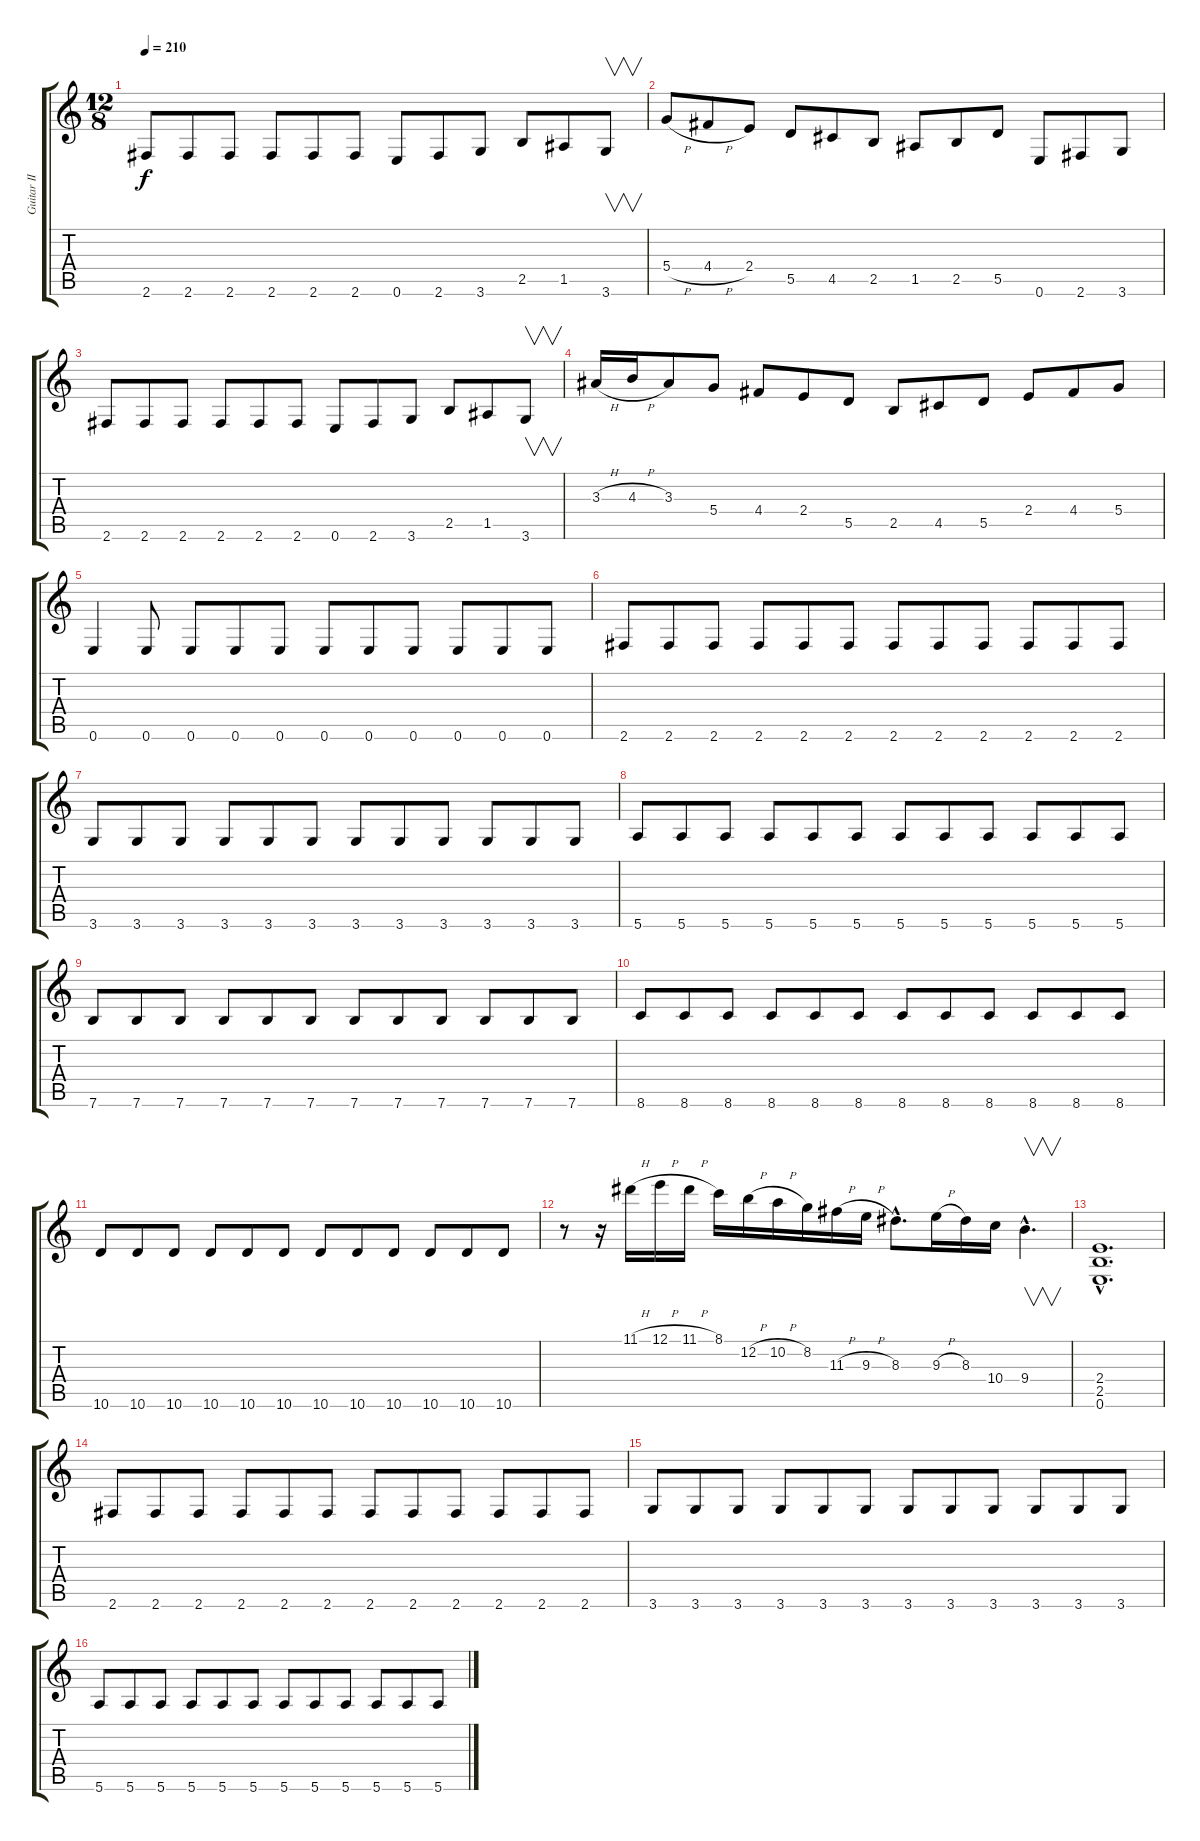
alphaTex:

\track ("Guitar II" "Guitar II") {instrument overdrivenguitar}
\staff {score tabs}
\tuning (E4 B3 G3 D3 A2 E2) {hide}
\ts (12 8)
\tempo 210
\clef g2
\ks c
2.6.8{dy f} 2.6.8 2.6.8 2.6.8 2.6.8 2.6.8 0.6.8 2.6.8 3.6.8 2.5.8 1.5.8 3.6.8{v} |
5.4{h}.8 4.4{h}.8 2.4.8 5.5.8 4.5.8 2.5.8 1.5.8 2.5.8 5.5.8 0.6.8 2.6.8 3.6.8 |
2.6.8 2.6.8 2.6.8 2.6.8 2.6.8 2.6.8 0.6.8 2.6.8 3.6.8 2.5.8 1.5.8 3.6.8{v} |
3.3{h}.16 4.3{h}.16 3.3.8 5.4.8 4.4.8 2.4.8 5.5.8 2.5.8 4.5.8 5.5.8 2.4.8 4.4.8 5.4.8 |
0.6.4 0.6.8 0.6.8 0.6.8 0.6.8 0.6.8 0.6.8 0.6.8 0.6.8 0.6.8 0.6.8 |
2.6.8 2.6.8 2.6.8 2.6.8 2.6.8 2.6.8 2.6.8 2.6.8 2.6.8 2.6.8 2.6.8 2.6.8 |
3.6.8 3.6.8 3.6.8 3.6.8 3.6.8 3.6.8 3.6.8 3.6.8 3.6.8 3.6.8 3.6.8 3.6.8 |
5.6.8 5.6.8 5.6.8 5.6.8 5.6.8 5.6.8 5.6.8 5.6.8 5.6.8 5.6.8 5.6.8 5.6.8 |
7.6.8 7.6.8 7.6.8 7.6.8 7.6.8 7.6.8 7.6.8 7.6.8 7.6.8 7.6.8 7.6.8 7.6.8 |
8.6.8 8.6.8 8.6.8 8.6.8 8.6.8 8.6.8 8.6.8 8.6.8 8.6.8 8.6.8 8.6.8 8.6.8 |
10.6.8 10.6.8 10.6.8 10.6.8 10.6.8 10.6.8 10.6.8 10.6.8 10.6.8 10.6.8 10.6.8 10.6.8 |
r.8 r.16 11.1{h}.16 12.1{h}.16 11.1{h}.16 8.1.16 12.2{h}.16 10.2{h}.16 8.2.16 11.3{h}.16 9.3{h}.16 8.3{hac}.8{d} 9.3{h}.16 8.3.16 10.4.16 9.4{hac}.4{v d} |
(2.4{hac} 2.5{hac} 0.6{hac}).1{d} |
2.6.8 2.6.8 2.6.8 2.6.8 2.6.8 2.6.8 2.6.8 2.6.8 2.6.8 2.6.8 2.6.8 2.6.8 |
3.6.8 3.6.8 3.6.8 3.6.8 3.6.8 3.6.8 3.6.8 3.6.8 3.6.8 3.6.8 3.6.8 3.6.8 |
5.6.8 5.6.8 5.6.8 5.6.8 5.6.8 5.6.8 5.6.8 5.6.8 5.6.8 5.6.8 5.6.8 5.6.8
